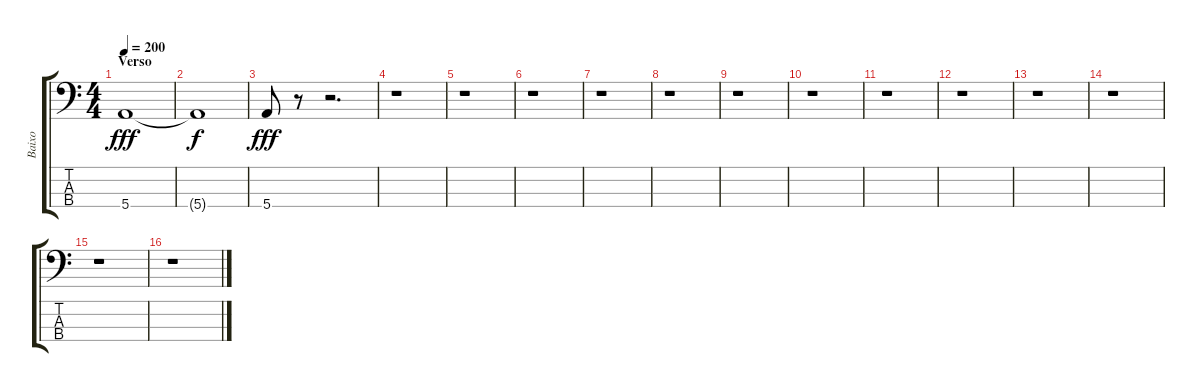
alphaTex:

\track ("Baixo" "Baixo") {instrument electricbasspick}
\staff {score tabs}
\tuning (G2 D2 A1 E1) {hide}
\ts (4 4)
\section ("" "Verso")
\tempo 200
\clef f4
\ks c
5.4.1{dy fff instrument electricbasspick} |
5.4{t}.1{dy f} |
5.4.8{dy fff} r.8 r.2{d} |
r.1 |
r.1 |
r.1 |
r.1 |
r.1 |
r.1 |
r.1 |
r.1 |
r.1 |
r.1 |
r.1 |
r.1 |
r.1
